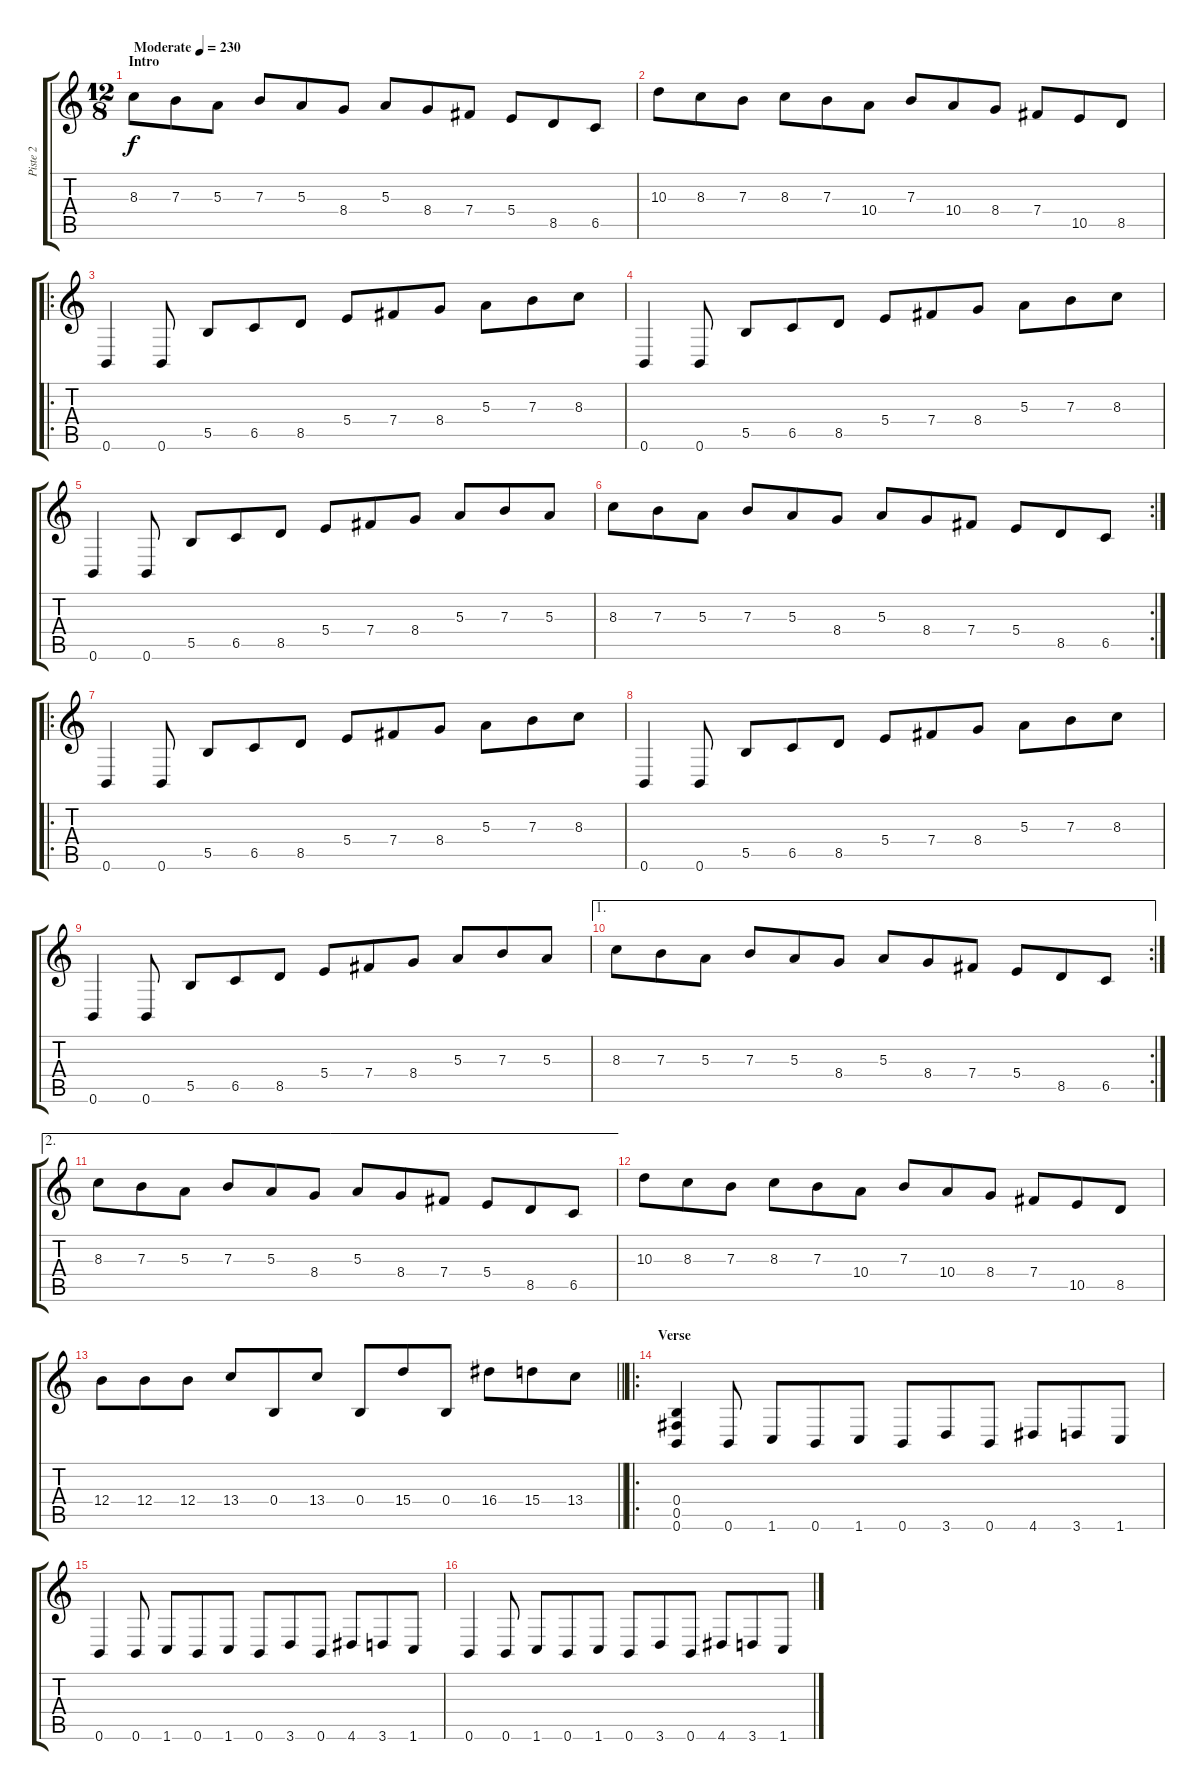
\track ("Piste 2" "Piste 2") {instrument distortionguitar}
\staff {score tabs}
\tuning (Db4 Ab3 E3 B2 Gb2 B1) {hide}
\ts (12 8)
\section ("" "Intro")
\tempo (230 "Moderate")
\clef g2
\ks c
8.3.8{dy f instrument distortionguitar} 7.3.8 5.3.8 7.3.8 5.3.8 8.4.8 5.3.8 8.4.8 7.4.8 5.4.8 8.5.8 6.5.8 |
10.3.8 8.3.8 7.3.8 8.3.8 7.3.8 10.4.8 7.3.8 10.4.8 8.4.8 7.4.8 10.5.8 8.5.8 |
\ro
0.6.4 0.6.8 5.5.8 6.5.8 8.5.8 5.4.8 7.4.8 8.4.8 5.3.8 7.3.8 8.3.8 |
0.6.4 0.6.8 5.5.8 6.5.8 8.5.8 5.4.8 7.4.8 8.4.8 5.3.8 7.3.8 8.3.8 |
0.6.4 0.6.8 5.5.8 6.5.8 8.5.8 5.4.8 7.4.8 8.4.8 5.3.8 7.3.8 5.3.8 |
\rc 2
8.3.8 7.3.8 5.3.8 7.3.8 5.3.8 8.4.8 5.3.8 8.4.8 7.4.8 5.4.8 8.5.8 6.5.8 |
\ro
0.6.4 0.6.8 5.5.8 6.5.8 8.5.8 5.4.8 7.4.8 8.4.8 5.3.8 7.3.8 8.3.8 |
0.6.4 0.6.8 5.5.8 6.5.8 8.5.8 5.4.8 7.4.8 8.4.8 5.3.8 7.3.8 8.3.8 |
0.6.4 0.6.8 5.5.8 6.5.8 8.5.8 5.4.8 7.4.8 8.4.8 5.3.8 7.3.8 5.3.8 |
\ae 1
\rc 2
8.3.8 7.3.8 5.3.8 7.3.8 5.3.8 8.4.8 5.3.8 8.4.8 7.4.8 5.4.8 8.5.8 6.5.8 |
\ae 2
8.3.8 7.3.8 5.3.8 7.3.8 5.3.8 8.4.8 5.3.8 8.4.8 7.4.8 5.4.8 8.5.8 6.5.8 |
10.3.8 8.3.8 7.3.8 8.3.8 7.3.8 10.4.8 7.3.8 10.4.8 8.4.8 7.4.8 10.5.8 8.5.8 |
\barLineRight lightlight
12.4.8 12.4.8 12.4.8 13.4.8 0.4.8 13.4.8 0.4.8 15.4.8 0.4.8 16.4.8 15.4.8 13.4.8 |
\ro
\section ("" "Verse")
(0.4 0.5 0.6).4 0.6.8 1.6.8 0.6.8 1.6.8 0.6.8 3.6.8 0.6.8 4.6.8 3.6.8 1.6.8 |
0.6.4 0.6.8 1.6.8 0.6.8 1.6.8 0.6.8 3.6.8 0.6.8 4.6.8 3.6.8 1.6.8 |
0.6.4 0.6.8 1.6.8 0.6.8 1.6.8 0.6.8 3.6.8 0.6.8 4.6.8 3.6.8 1.6.8
